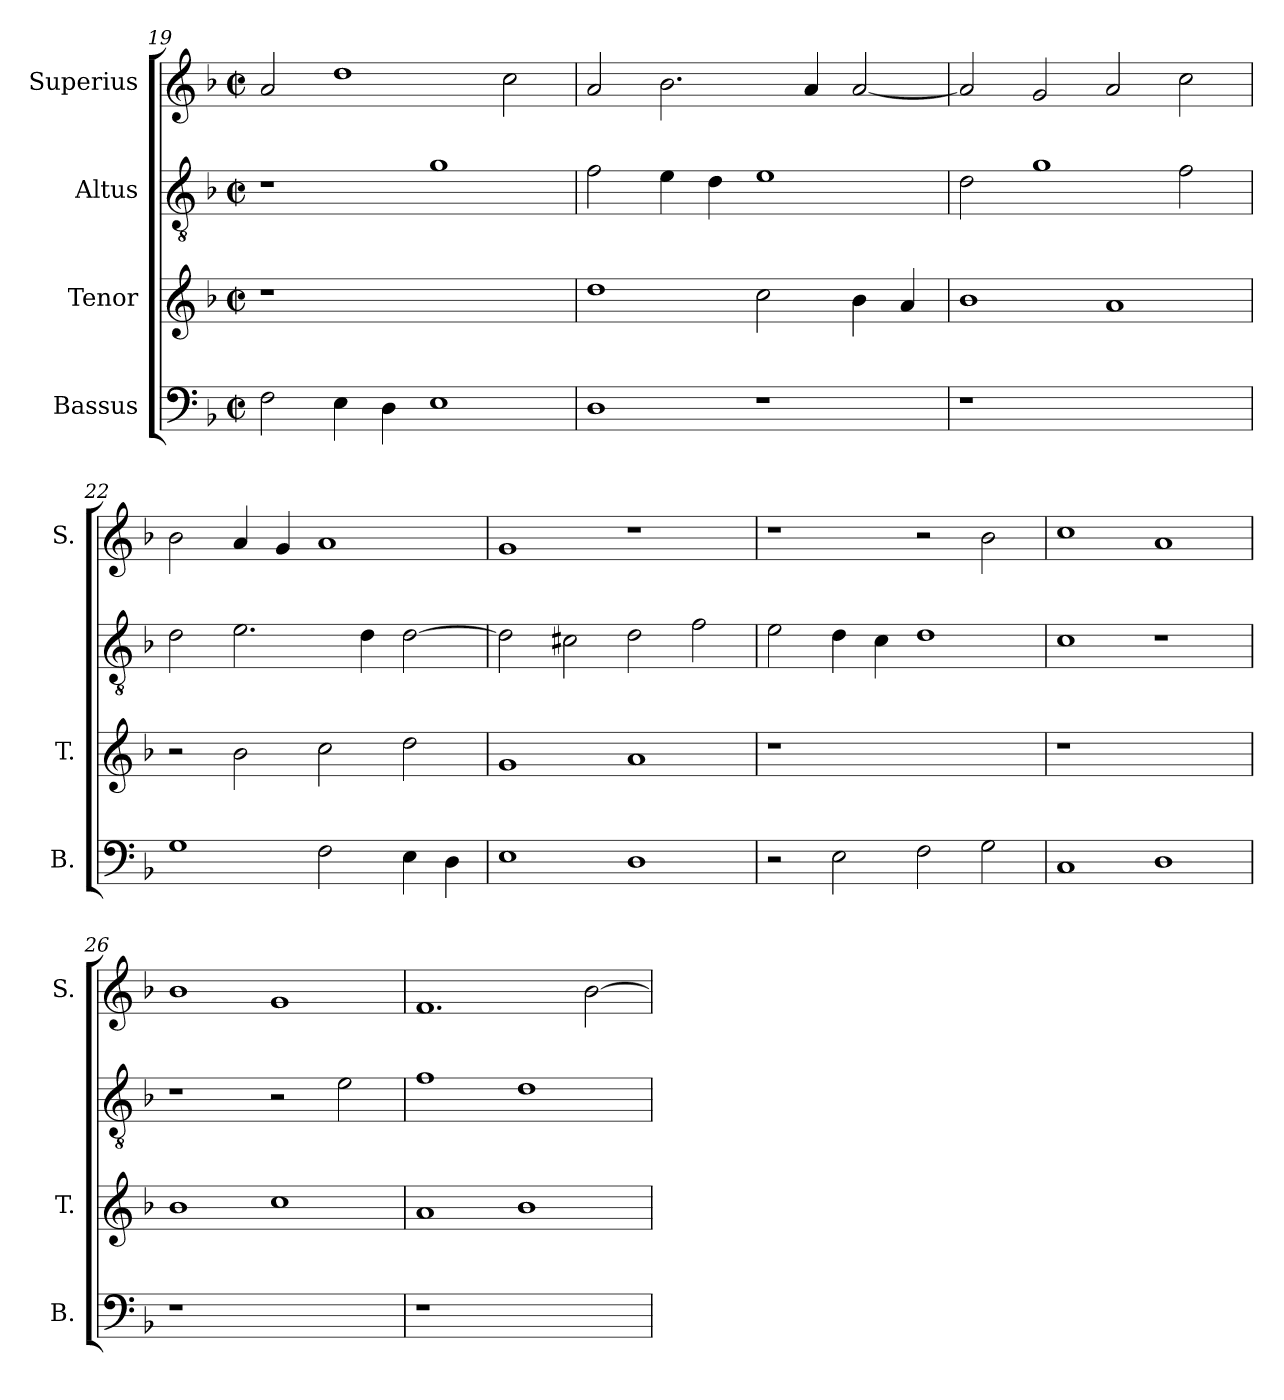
**kern	**kern	**kern	**kern
*part4	*part3	*part2	*part1
*staff4	*staff3	*staff2	*staff1
*I"Bassus	*I"Tenor	*I"Altus	*I"Superius
*I'B.	*I'T.	*	*I'S.
*clefF4	*clefG2	*clefGv2	*clefG2
*	*ITrd7c12	*ITrd7c12	*
*k[b-]	*k[b-]	*k[b-]	*k[b-]
*F:	*F:	*F:	*F:
*M2/2	*M2/2	*M2/2	*M2/2
*met(c|)	*met(c|)	*met(c|)	*met(c|)
=19	=19	=19	=19
!	!LO:N:vis=1	!	!
2Fi\	1r	1r	2ai/
4Ei\	.	.	1ddi
4Di\	.	.	.
1Ei	1ryy	1Gi	.
.	.	.	2cci\
=20	=20	=20	=20
1Di	1di	2Fi\	2ai/
.	.	4Ei\	2.b-i\
.	.	4Di\	.
1r	2ci\	1Ei	.
.	.	.	4ai/
.	4B-i\	.	[<2ai/
.	4Ai/	.	.
=21	=21	=21	=21
!LO:N:vis=1	!	!	!
1r	1B-i	2Di\	2ai/]
.	.	1Gi	2gi/
1ryy	1Ai	.	2ai/
.	.	2Fi\	2cci\
!!LO:LB:g=z
=22	=22	=22	=22
1Gi	2r	2Di\	2b-i\
.	2B-i\	2.Ei\	4ai/
.	.	.	4gi/
2Fi\	2ci\	.	1ai
.	.	4Di\	.
4Ei\	2di\	[>2Di\	.
4Di\	.	.	.
=23	=23	=23	=23
1Ei	1Gi	2Di\]	1gi
.	.	2C#Xi\	.
1Di	1Ai	2Di\	1r
.	.	2Fi\	.
=24	=24	=24	=24
!	!LO:N:vis=1	!	!
2r	1r	2Ei\	1r
2Ei\	.	4Di\	.
.	.	4Ci\	.
2Fi\	1ryy	1Di	2r
2Gi\	.	.	2b-i\
=25	=25	=25	=25
!	!LO:N:vis=1	!	!
1Ci	1r	1Ci	1cci
1Di	1ryy	1r	1ai
=26	=26	=26	=26
!LO:N:vis=1	!	!	!
1r	1B-i	1r	1b-i
1ryy	1ci	2r	1gi
.	.	2Ei\	.
!!LO:LB:g=z
=27	=27	=27	=27
!LO:N:vis=1	!	!	!
1r	1Ai	1Fi	1.fi
1ryy	1B-i	1Di	.
.	.	.	[>2b-i\
=	=	=	=
*-	*-	*-	*-
